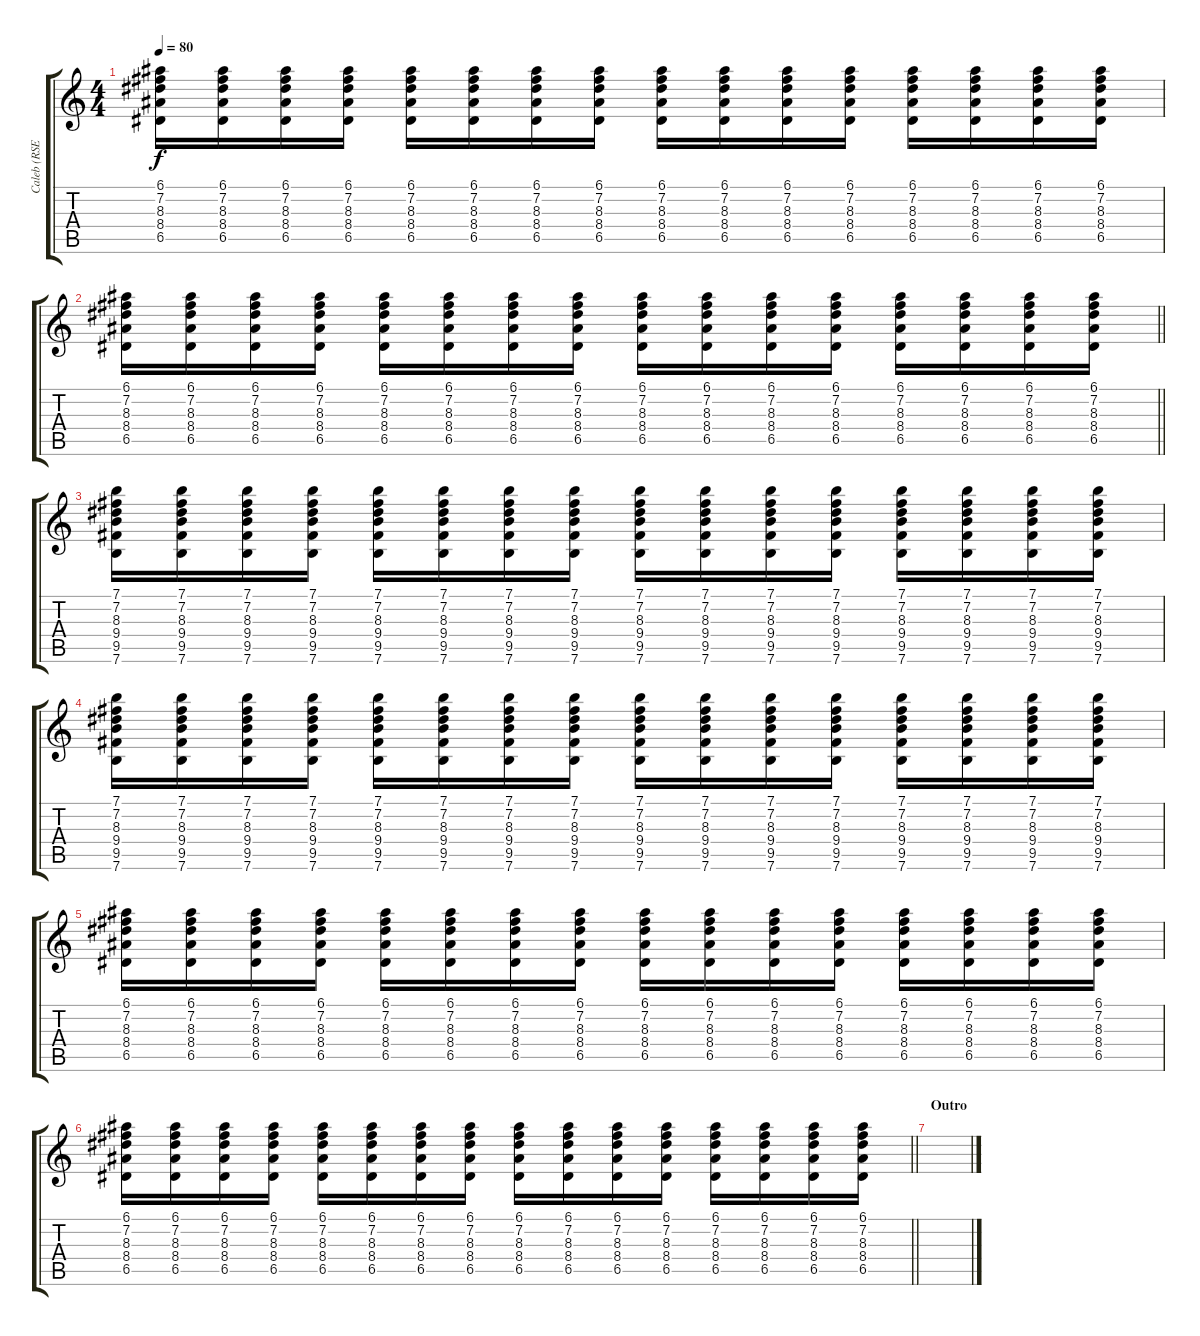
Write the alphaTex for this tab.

\track ("Caleb (RSE)" "Caleb (RSE") {instrument overdrivenguitar}
\staff {score tabs}
\tuning (E4 B3 G3 D3 A2 E2) {hide}
\ts (4 4)
\tempo 80
\clef g2
\ks c
(6.1 7.2 8.3 8.4 6.5).16{dy f} (6.1 7.2 8.3 8.4 6.5).16 (6.1 7.2 8.3 8.4 6.5).16 (6.1 7.2 8.3 8.4 6.5).16 (6.1 7.2 8.3 8.4 6.5).16 (6.1 7.2 8.3 8.4 6.5).16 (6.1 7.2 8.3 8.4 6.5).16 (6.1 7.2 8.3 8.4 6.5).16 (6.1 7.2 8.3 8.4 6.5).16 (6.1 7.2 8.3 8.4 6.5).16 (6.1 7.2 8.3 8.4 6.5).16 (6.1 7.2 8.3 8.4 6.5).16 (6.1 7.2 8.3 8.4 6.5).16 (6.1 7.2 8.3 8.4 6.5).16 (6.1 7.2 8.3 8.4 6.5).16 (6.1 7.2 8.3 8.4 6.5).16 |
\barLineRight lightlight
(6.1 7.2 8.3 8.4 6.5).16 (6.1 7.2 8.3 8.4 6.5).16 (6.1 7.2 8.3 8.4 6.5).16 (6.1 7.2 8.3 8.4 6.5).16 (6.1 7.2 8.3 8.4 6.5).16 (6.1 7.2 8.3 8.4 6.5).16 (6.1 7.2 8.3 8.4 6.5).16 (6.1 7.2 8.3 8.4 6.5).16 (6.1 7.2 8.3 8.4 6.5).16 (6.1 7.2 8.3 8.4 6.5).16 (6.1 7.2 8.3 8.4 6.5).16 (6.1 7.2 8.3 8.4 6.5).16 (6.1 7.2 8.3 8.4 6.5).16 (6.1 7.2 8.3 8.4 6.5).16 (6.1 7.2 8.3 8.4 6.5).16 (6.1 7.2 8.3 8.4 6.5).16 |
(7.1 7.2 8.3 9.4 9.5 7.6).16 (7.1 7.2 8.3 9.4 9.5 7.6).16 (7.1 7.2 8.3 9.4 9.5 7.6).16 (7.1 7.2 8.3 9.4 9.5 7.6).16 (7.1 7.2 8.3 9.4 9.5 7.6).16 (7.1 7.2 8.3 9.4 9.5 7.6).16 (7.1 7.2 8.3 9.4 9.5 7.6).16 (7.1 7.2 8.3 9.4 9.5 7.6).16 (7.1 7.2 8.3 9.4 9.5 7.6).16 (7.1 7.2 8.3 9.4 9.5 7.6).16 (7.1 7.2 8.3 9.4 9.5 7.6).16 (7.1 7.2 8.3 9.4 9.5 7.6).16 (7.1 7.2 8.3 9.4 9.5 7.6).16 (7.1 7.2 8.3 9.4 9.5 7.6).16 (7.1 7.2 8.3 9.4 9.5 7.6).16 (7.1 7.2 8.3 9.4 9.5 7.6).16 |
(7.1 7.2 8.3 9.4 9.5 7.6).16 (7.1 7.2 8.3 9.4 9.5 7.6).16 (7.1 7.2 8.3 9.4 9.5 7.6).16 (7.1 7.2 8.3 9.4 9.5 7.6).16 (7.1 7.2 8.3 9.4 9.5 7.6).16 (7.1 7.2 8.3 9.4 9.5 7.6).16 (7.1 7.2 8.3 9.4 9.5 7.6).16 (7.1 7.2 8.3 9.4 9.5 7.6).16 (7.1 7.2 8.3 9.4 9.5 7.6).16 (7.1 7.2 8.3 9.4 9.5 7.6).16 (7.1 7.2 8.3 9.4 9.5 7.6).16 (7.1 7.2 8.3 9.4 9.5 7.6).16 (7.1 7.2 8.3 9.4 9.5 7.6).16 (7.1 7.2 8.3 9.4 9.5 7.6).16 (7.1 7.2 8.3 9.4 9.5 7.6).16 (7.1 7.2 8.3 9.4 9.5 7.6).16 |
(6.1 7.2 8.3 8.4 6.5).16 (6.1 7.2 8.3 8.4 6.5).16 (6.1 7.2 8.3 8.4 6.5).16 (6.1 7.2 8.3 8.4 6.5).16 (6.1 7.2 8.3 8.4 6.5).16 (6.1 7.2 8.3 8.4 6.5).16 (6.1 7.2 8.3 8.4 6.5).16 (6.1 7.2 8.3 8.4 6.5).16 (6.1 7.2 8.3 8.4 6.5).16 (6.1 7.2 8.3 8.4 6.5).16 (6.1 7.2 8.3 8.4 6.5).16 (6.1 7.2 8.3 8.4 6.5).16 (6.1 7.2 8.3 8.4 6.5).16 (6.1 7.2 8.3 8.4 6.5).16 (6.1 7.2 8.3 8.4 6.5).16 (6.1 7.2 8.3 8.4 6.5).16 |
\barLineRight lightlight
(6.1 7.2 8.3 8.4 6.5).16 (6.1 7.2 8.3 8.4 6.5).16 (6.1 7.2 8.3 8.4 6.5).16 (6.1 7.2 8.3 8.4 6.5).16 (6.1 7.2 8.3 8.4 6.5).16 (6.1 7.2 8.3 8.4 6.5).16 (6.1 7.2 8.3 8.4 6.5).16 (6.1 7.2 8.3 8.4 6.5).16 (6.1 7.2 8.3 8.4 6.5).16 (6.1 7.2 8.3 8.4 6.5).16 (6.1 7.2 8.3 8.4 6.5).16 (6.1 7.2 8.3 8.4 6.5).16 (6.1 7.2 8.3 8.4 6.5).16 (6.1 7.2 8.3 8.4 6.5).16 (6.1 7.2 8.3 8.4 6.5).16 (6.1 7.2 8.3 8.4 6.5).16 |
\section ("" "Outro")
